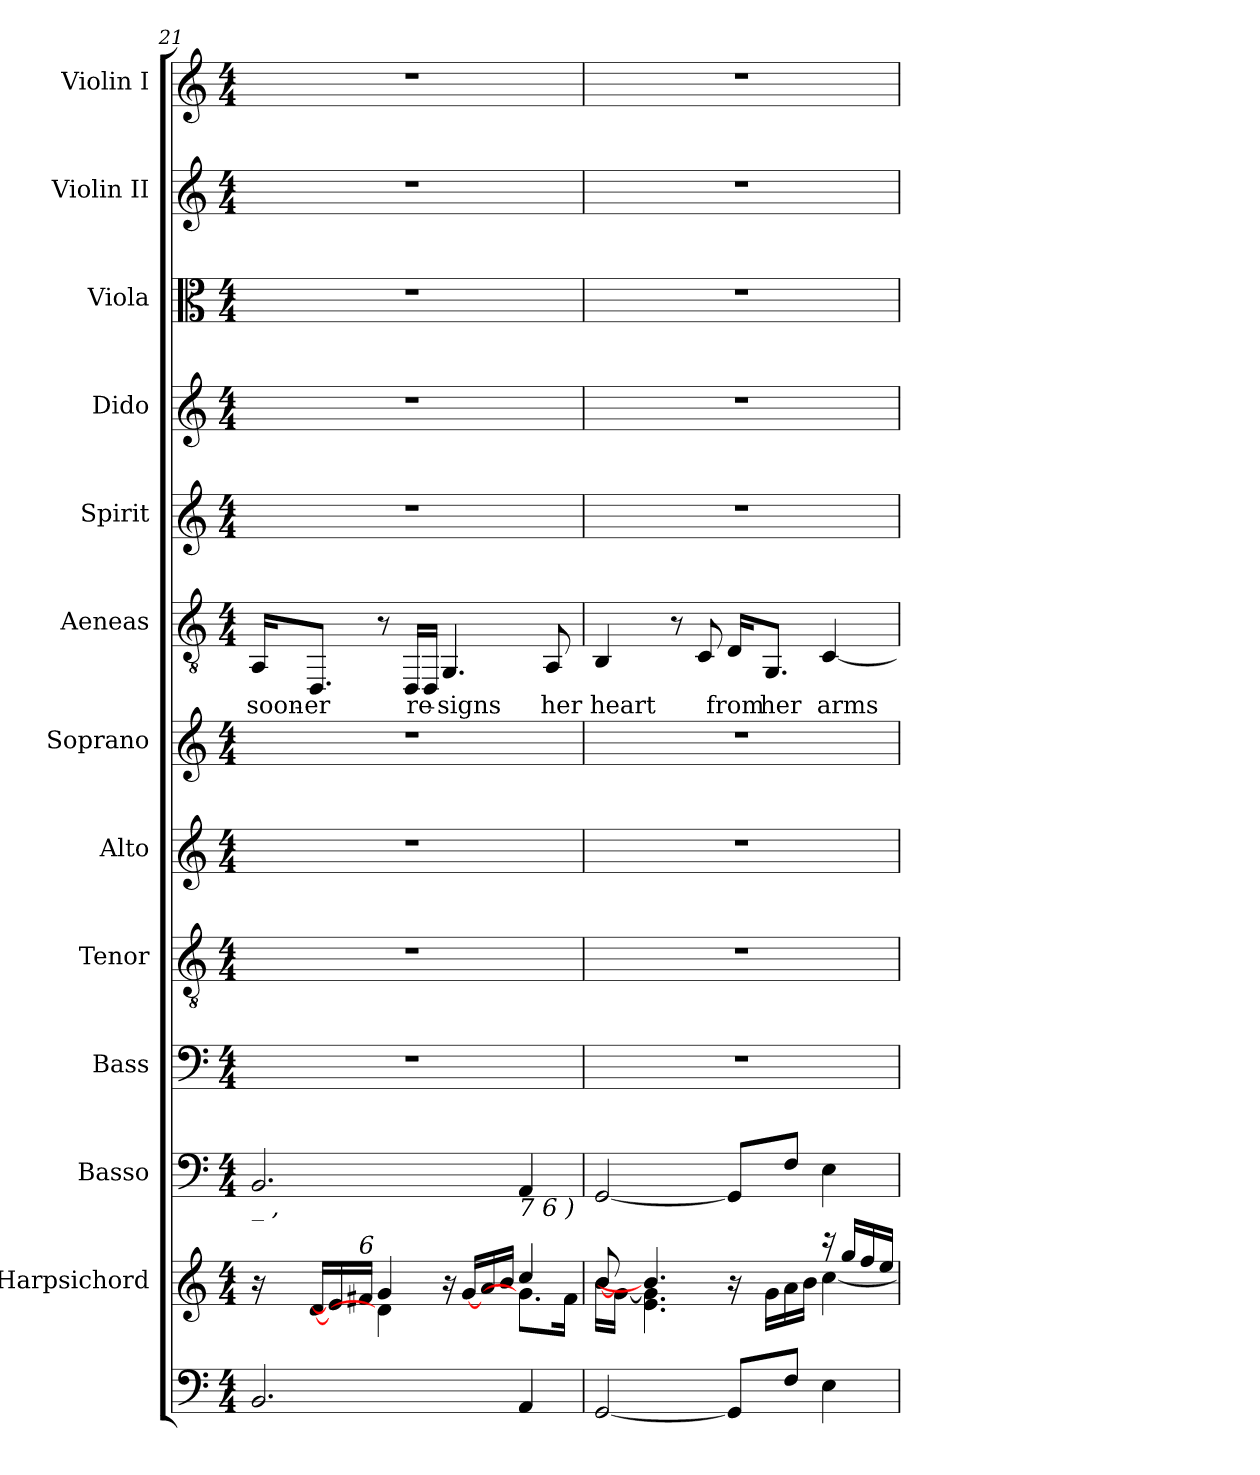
**kern	**kern	**kern	**kern	**kern	**kern	**kern	**kern	**text	**kern	**kern	**kern	**kern	**kern
*part13	*part12	*part11	*part10	*part9	*part8	*part7	*part6	*part6	*part5	*part4	*part3	*part2	*part1
*staff13	*staff12	*staff11	*staff10	*staff9	*staff8	*staff7	*staff6	*staff6	*staff5	*staff4	*staff3	*staff2	*staff1
*	*I"Harpsichord	*I"Basso	*I"Bass	*I"Tenor	*I"Alto	*I"Soprano	*I"Aeneas	*	*I"Spirit	*I"Dido	*I"Viola	*I"Violin II	*I"Violin I
*	*I'Harps.	*I'Basso	*I'B.	*I'T.	*I'A.	*I'S.	*I'Aeneas	*	*I'Spirit	*	*I'Vla.	*I'Vln. II	*I'Vln. I
*clefF4	*clefG2	*clefF4	*clefF4	*clefGv2	*clefG2	*clefG2	*clefGv2	*	*clefG2	*clefG2	*clefC3	*clefG2	*clefG2
*	*	*	*	*ITrd7c12	*	*	*	*	*	*	*	*	*
*k[]	*k[]	*k[]	*k[]	*k[]	*k[]	*k[]	*k[]	*	*k[]	*k[]	*k[]	*k[]	*k[]
*C:	*C:	*C:	*C:	*C:	*C:	*C:	*C:	*	*C:	*C:	*C:	*C:	*C:
*M4/4	*M4/4	*M4/4	*M4/4	*M4/4	*M4/4	*M4/4	*M4/4	*	*M4/4	*M4/4	*M4/4	*M4/4	*M4/4
=21	=21	=21	=21	=21	=21	=21	=21	=21	=21	=21	=21	=21	=21
*	*^	*	*	*	*	*	*	*	*	*	*	*	*
!	!	!	!LO:TX:b:i:t=_    ,	!	!	!	!	!	!	!	!	!	!	!
!	!	!	!	!	!	!	!	!	!LO:LY:b:color=#000000	!	!	!	!	!
2.BBi/	16r	16ryy	2.BBi/	1r	1r	1r	1r	16AAi/KL	soon-	1r	1r	1r	1r	1r
!	!	!	!	!	!	!	!	!	!LO:LY:b:color=#000000	!	!	!	!	!
.	[16di/LL	16ryy	.	.	.	.	.	8.DDi/J	-er	.	.	.	.	.
.	16ei/]	8ryy	.	.	.	.	.	.	.	.	.	.	.	.
!	!LO:TX:a:i:t=6	!	!	!	!	!	!	!	!	!	!	!	!	!
.	16f#Xi/JJ	.	.	.	.	.	.	.	.	.	.	.	.	.
!	!	!	!	!	!	!	!	!	!LO:LY:b:color=#000000	!	!	!	!	!
.	4gi/	4di\]	.	.	.	.	.	8r	she	.	.	.	.	.
.	.	.	.	.	.	.	.	16DDi/LL	.	.	.	.	.	.
!	!	!	!	!	!	!	!	!	!LO:LY:b:color=#000000	!	!	!	!	!
.	.	.	.	.	.	.	.	16DDi/JJ	re-	.	.	.	.	.
!	!	!	!	!	!	!	!	!	!LO:LY:b:color=#000000	!	!	!	!	!
.	16r	16ryy	.	.	.	.	.	4.GGi/	-signs	.	.	.	.	.
.	[16gi/LL	16ryy	.	.	.	.	.	.	.	.	.	.	.	.
.	16ai/	8ryy	.	.	.	.	.	.	.	.	.	.	.	.
.	16bi/JJ	.	.	.	.	.	.	.	.	.	.	.	.	.
!	!	!	!LO:TX:b:i:t=7 6 )	!	!	!	!	!	!	!	!	!	!	!
4AAi/	4cci/	8.gi\L]	4AAi/	.	.	.	.	.	.	.	.	.	.	.
!	!	!	!	!	!	!	!	!	!LO:LY:b:color=#000000	!	!	!	!	!
.	.	.	.	.	.	.	.	8AAi/	her	.	.	.	.	.
.	.	16f#i\Jk	.	.	.	.	.	.	.	.	.	.	.	.
!!LO:PB:g=z
=22	=22	=22	=22	=22	=22	=22	=22	=22	=22	=22	=22	=22	=22	=22
!	!	!	!	!	!	!	!	!	!LO:LY:b:color=#000000	!	!	!	!	!
[2GGi/	8bi/	[16bi\LL	[2GGi/	1r	1r	1r	1r	4BBi/	heart	1r	1r	1r	1r	1r
.	.	[16gi\JJ	.	.	.	.	.	.	.	.	.	.	.	.
.	4.bi/]	4.ei\ 4.gi]	.	.	.	.	.	.	.	.	.	.	.	.
!	!	!	!	!	!	!	!	!	!LO:LY:b:color=#000000	!	!	!	!	!
.	.	.	.	.	.	.	.	8r	But	.	.	.	.	.
.	.	.	.	.	.	.	.	8Ci/	.	.	.	.	.	.
!	!	!	!	!	!	!	!	!	!LO:LY:b:color=#000000	!	!	!	!	!
8GGi/L]	8ryy	16r	8GGi/L]	.	.	.	.	16Di/KL	from	.	.	.	.	.
!	!	!	!	!	!	!	!	!	!LO:LY:b:color=#000000	!	!	!	!	!
.	.	16gi\LL	.	.	.	.	.	8.GGi/J	her	.	.	.	.	.
8Fi/J	8ryy	16ai\	8Fi/J	.	.	.	.	.	.	.	.	.	.	.
.	.	16bi\JJ	.	.	.	.	.	.	.	.	.	.	.	.
!	!	!	!	!	!	!	!	!	!LO:LY:b:color=#000000	!	!	!	!	!
4Ei\	16r	[4cci\	4Ei\	.	.	.	.	[4Ci/	arms	.	.	.	.	.
.	16ggi/LL	.	.	.	.	.	.	.	.	.	.	.	.	.
.	16ffi/	.	.	.	.	.	.	.	.	.	.	.	.	.
.	16eei/JJ	.	.	.	.	.	.	.	.	.	.	.	.	.
*	*v	*v	*	*	*	*	*	*	*	*	*	*	*	*
=	=	=	=	=	=	=	=	=	=	=	=	=	=
*-	*-	*-	*-	*-	*-	*-	*-	*-	*-	*-	*-	*-	*-
